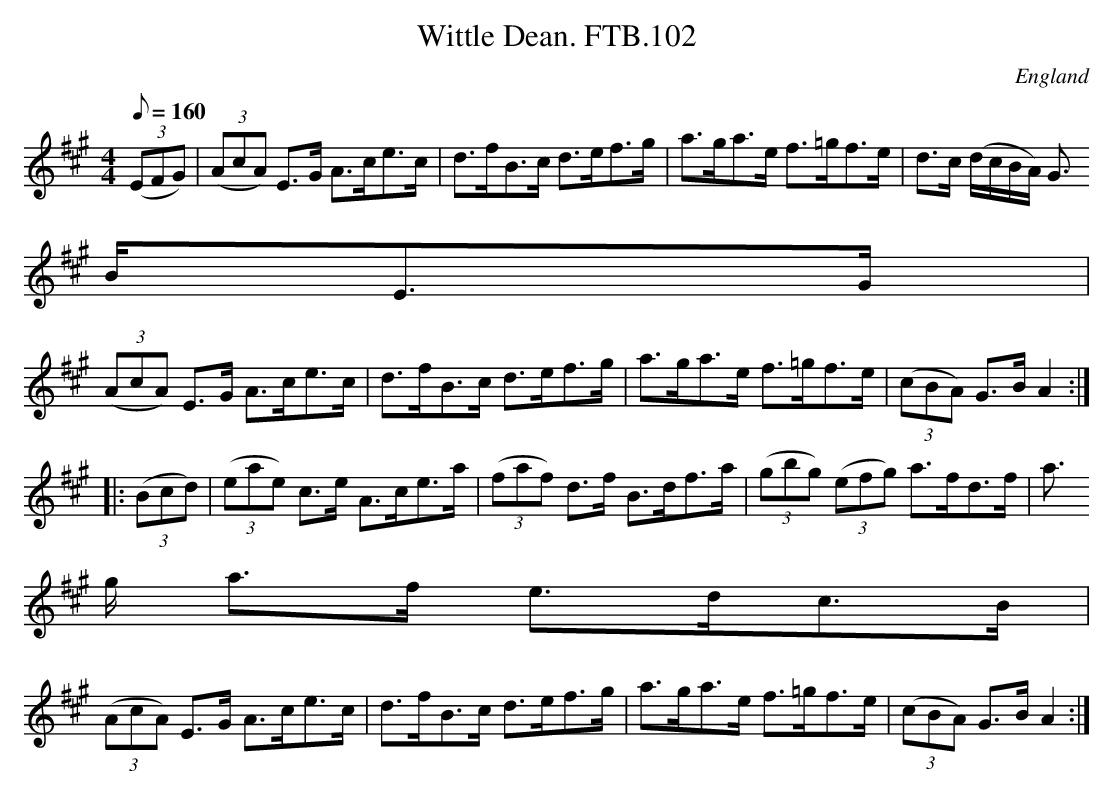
X:1
T:Wittle Dean. FTB.102
M:4/4
Q:160
O:England
K:A
((3EFG)|((3AcA) E>G A>ce>c|d>fB>c d>ef>g|a>ga>e f>=gf>e|d>c (d/c/B/A/) G
>BE>G|
((3AcA) E>G A>ce>c|d>fB>c d>ef>g|a>ga>e f>=gf>e|((3cBA) G>BA2:|
|:((3Bcd)|((3eae) c>e A>ce>a|((3faf) d>f B>df>a|((3gbg) ((3efg) a>fd>f|a
>g
a>f e>dc>B|
((3AcA) E>G A>ce>c|d>fB>c d>ef>g|a>ga>e f>=gf>e|((3cBA) G>B A2:|
